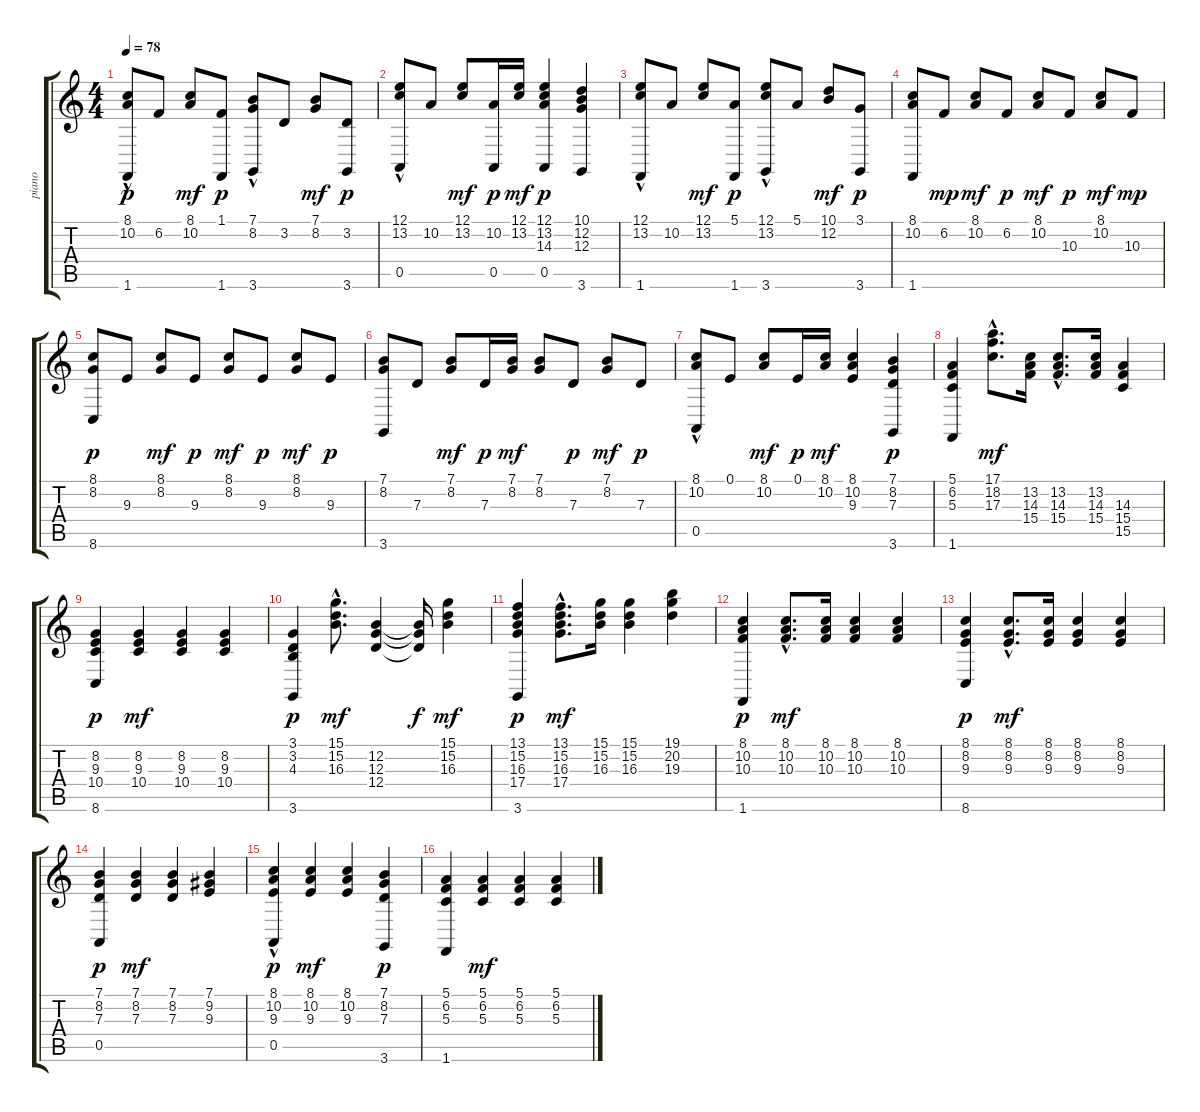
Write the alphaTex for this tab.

\track ("piano" "piano") {instrument brightacousticpiano}
\staff {score tabs}
\tuning (E4 B3 G3 D3 A2 E2) {hide}
\ts (4 4)
\tempo 78
\clef g2
\ks c
(8.1 10.2 1.6{hac}).8{dy p} 6.2.8 (8.1 10.2).8{dy mf} (1.1 1.6).8{dy p} (7.1 8.2 3.6{hac}).8 3.2.8 (7.1 8.2).8{dy mf} (3.2 3.6).8{dy p} |
(12.1 13.2 0.5{hac}).8 10.2.8 (12.1 13.2).8{dy mf} (10.2 0.5).16{dy p} (12.1 13.2).16{dy mf} (12.1 13.2 14.3 0.5).4{dy p} (10.1 12.2 12.3 3.6).4 |
(12.1 13.2 1.6{hac}).8 10.2.8 (12.1 13.2).8{dy mf} (5.1 1.6).8{dy p} (12.1 13.2 3.6{hac}).8 5.1.8 (10.1 12.2).8{dy mf} (3.1 3.6).8{dy p} |
(8.1 10.2 1.6).8 6.2.8{dy mp} (8.1 10.2).8{dy mf} 6.2.8{dy p} (8.1 10.2).8{dy mf} 10.3.8{dy p} (8.1 10.2).8{dy mf} 10.3.8{dy mp} |
(8.1 8.2 8.6).8{dy p} 9.3.8 (8.1 8.2).8{dy mf} 9.3.8{dy p} (8.1 8.2).8{dy mf} 9.3.8{dy p} (8.1 8.2).8{dy mf} 9.3.8{dy p} |
(7.1 8.2 3.6).8 7.3.8 (7.1 8.2).8{dy mf} 7.3.16{dy p} (7.1 8.2).16{dy mf} (7.1 8.2).8 7.3.8{dy p} (7.1 8.2).8{dy mf} 7.3.8{dy p} |
(8.1 10.2 0.5{hac}).8 0.1.8 (8.1 10.2).8{dy mf} 0.1.16{dy p} (8.1 10.2).16{dy mf} (8.1 10.2 9.3).4 (7.1 8.2 7.3 3.6).4{dy p} |
(5.1 6.2 5.3 1.6).4 (17.1{hac} 18.2{hac} 17.3{hac}).8{d dy mf} (13.2 14.3 15.4).16 (13.2{hac} 14.3{hac} 15.4{hac}).8{d} (13.2 14.3 15.4).16 (14.3 15.4 15.5).4 |
(8.2 9.3 10.4 8.6).4{dy p} (8.2 9.3 10.4).4{dy mf} (8.2 9.3 10.4).4 (8.2 9.3 10.4).4 |
(3.1 3.2 4.3 3.6).4{dy p} (15.1{hac} 15.2{hac} 16.3{hac}).8{d dy mf} (12.2 12.3 12.4).4 (12.2{t} 12.3{t} 12.4{t}).16{dy f} (15.1 15.2 16.3).4{dy mf} |
(13.1 15.2 16.3 17.4 3.6).4{dy p} (13.1{hac} 15.2{hac} 16.3{hac} 17.4{hac}).8{d dy mf} (15.1 15.2 16.3).16 (15.1 15.2 16.3).4 (19.1 20.2 19.3).4 |
(8.1 10.2 10.3 1.6).4{dy p} (8.1{hac} 10.2{hac} 10.3{hac}).8{d dy mf} (8.1 10.2 10.3).16 (8.1 10.2 10.3).4 (8.1 10.2 10.3).4 |
(8.1 8.2 9.3 8.6).4{dy p} (8.1{hac} 8.2{hac} 9.3{hac}).8{d dy mf} (8.1 8.2 9.3).16 (8.1 8.2 9.3).4 (8.1 8.2 9.3).4 |
(7.1 8.2 7.3 0.5).4{dy p} (7.1 8.2 7.3).4{dy mf} (7.1 8.2 7.3).4 (7.1 9.2 9.3).4 |
(8.1 10.2 9.3 0.5{hac}).4{dy p} (8.1 10.2 9.3).4{dy mf} (8.1 10.2 9.3).4 (7.1 8.2 7.3 3.6).4{dy p} |
(5.1 6.2 5.3 1.6).4 (5.1 6.2 5.3).4{dy mf} (5.1 6.2 5.3).4 (5.1 6.2 5.3).4
